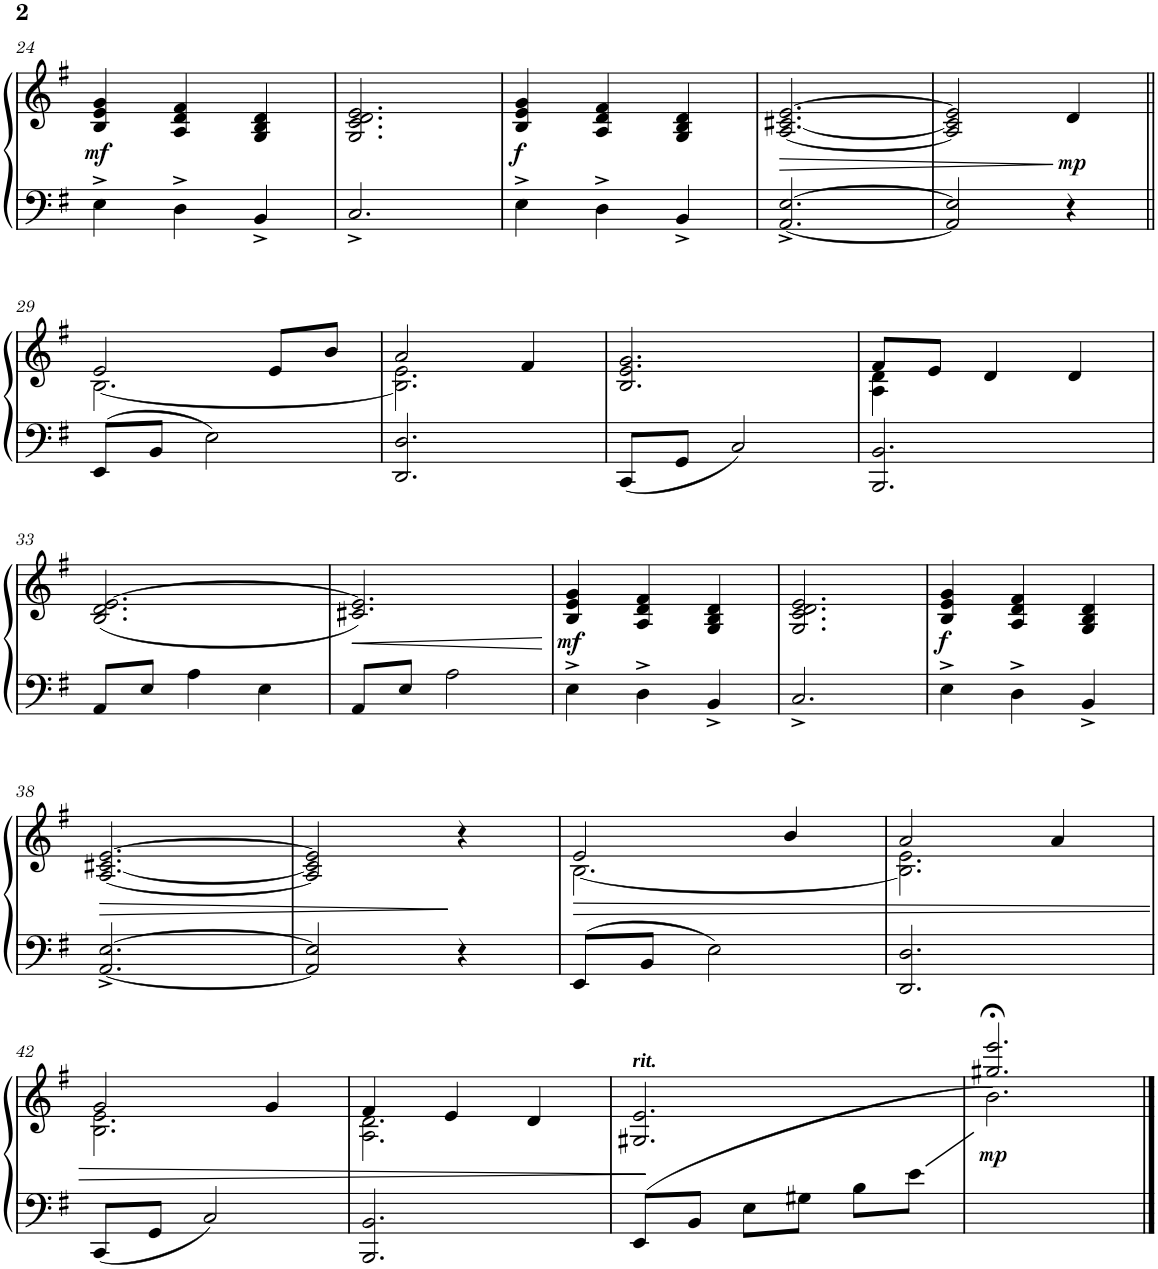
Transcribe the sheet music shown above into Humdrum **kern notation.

**kern	**kern	**dynam
*part1	*part1	*part1
*staff2	*staff1	*staff1/2
*I"Piano	*	*
*I'Pno.	*	*
!!LO:PB:g=z
*clefF4	*clefG2	*
*k[f#]	*k[f#]	*
*M3/4	*M3/4	*
=24	=24	=24
!	!	!LO:DY:b
4E^\	4B/ 4e/ 4g/	mf
4D^\	4A/ 4d/ 4f#/	.
4BB^/	4G/ 4B/ 4d/	.
=25	=25	=25
2.C^/	2.G/ 2.c/ 2.d/ 2.e/	.
=26	=26	=26
!	!	!LO:DY:b
4E^\	4B/ 4e/ 4g/	f
4D^\	4A/ 4d/ 4f#/	.
4BB^/	4G/ 4B/ 4d/	.
=27	=27	=27
!	!	!LO:HP:b
[2.AA/^ [2.E/^	[2.A/ [2.c#X/ [2.e/	>
=28	=28	=28
2AA/] 2E/]	2A/] 2c#/] 2e/]	.
!	!	!LO:DY:n=1:b
4r	4d/	] mp
!!LO:LB:g=z
=29||	=29||	=29||
*	*^	*
8EE/L	2e/	[2.B\	.
8BB/J	.	.	.
2E\	.	.	.
.	8e/L	.	.
.	8b/J	.	.
=30	=30	=30	=30
2.DD/ 2.D/	2a/	2.B\] 2.e\	.
.	4f#/	.	.
*	*v	*v	*
=31	=31	=31
8CC/L	2.B/ 2.e/ 2.g/	.
8GG/J	.	.
2C/	.	.
=32	=32	=32
*	*^	*
2.BBB/ 2.BB/	8f#/L	4A\ 4d\	.
.	8e/J	.	.
.	4d/	2ryy	.
.	4d/	.	.
*	*v	*v	*
!!LO:LB:g=z
=33	=33	=33
8AA/L	(2.B/ 2.d/ [2.e/	.
8E/J	.	.
4A\	.	.
4E\	.	.
=34	=34	=34
!	!	!LO:HP:b
8AA/L	2.c#X/ 2.e/])	<
8E/J	.	.
2A\	.	.
.	.	[
=35	=35	=35
!	!	!LO:DY:b
4E^\	4B/ 4e/ 4g/	mf
4D^\	4A/ 4d/ 4f#/	.
4BB^/	4G/ 4B/ 4d/	.
=36	=36	=36
2.C^/	2.G/ 2.c/ 2.d/ 2.e/	.
=37	=37	=37
!	!	!LO:DY:b
4E^\	4B/ 4e/ 4g/	f
4D^\	4A/ 4d/ 4f#/	.
4BB^/	4G/ 4B/ 4d/	.
!!LO:LB:g=z
=38	=38	=38
!	!	!LO:HP:b
[2.AA/^ [2.E/^	[2.A/ [2.c#X/ [2.e/	>
=39	=39	=39
2AA/] 2E/]	2A/] 2c#/] 2e/]	.
4r	4r	]
=40	=40	=40
!	!	!LO:HP:b
*	*^	*
8EE/L	2e/	[2.B\	>
8BB/J	.	.	.
2E\	.	.	.
.	4b/	.	.
=41	=41	=41	=41
2.DD/ 2.D/	2a/	2.B\] 2.e\	.
.	4a/	.	.
!!LO:LB:g=z	!!
=42	=42	=42	=42
8CC/L	2g/	2.B\ 2.e\	.
8GG/J	.	.	.
2C/	.	.	.
.	4g/	.	.
=43	=43	=43	=43
2.BBB/ 2.BB/	4f#/	2.A\ 2.d\	.
.	4e/	.	.
.	4d/	.	.
*	*v	*v	*
.	.	]
=44	=44	=44
!	!LO:TX:a:Bi:t=rit.	!
(8EE/L	2.G#X/ 2.e/	.
8BB/J	.	.
8E\L	.	.
8G#X\J	.	.
8B\L	.	.
8e\J	.	.
=45	=45	=45
*	*^	*
!	!	!	!LO:DY:b
2.ryy	2.gg#X/;< 2.eee/;<	2.b\)	mp
*	*v	*v	*
==	==	==
*-	*-	*-
